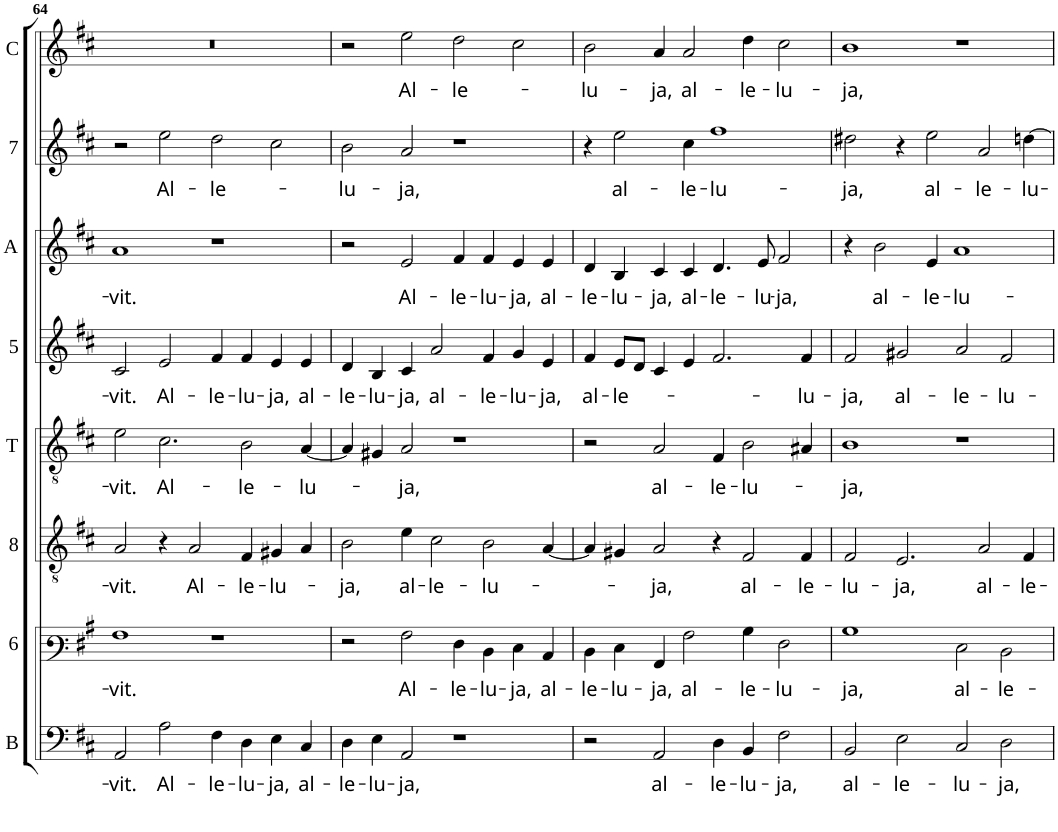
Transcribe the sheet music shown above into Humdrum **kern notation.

**kern	**text	**kern	**text	**kern	**text	**kern	**text	**kern	**text	**kern	**text	**kern	**text	**kern	**text
*part8	*part8	*part7	*part7	*part6	*part6	*part5	*part5	*part4	*part4	*part3	*part3	*part2	*part2	*part1	*part1
*staff8	*staff8	*staff7	*staff7	*staff6	*staff6	*staff5	*staff5	*staff4	*staff4	*staff3	*staff3	*staff2	*staff2	*staff1	*staff1
*I"Basis	*	*I"Sexta	*	*I"Octava	*	*I"Tenor	*	*I"Quinta	*	*I"Altus	*	*I"Septima	*	*I"Cantus	*
*I'B	*	*	*	*	*	*I'T	*	*	*	*I'A	*	*	*	*I'C	*
!!LO:PB:g=z
*clefF4	*	*clefF3	*	*clefGv2	*	*clefGv2	*	*clefG2	*	*clefG2	*	*clefG2	*	*clefG2	*
*k[f#c#]	*	*k[f#c#]	*	*k[f#c#]	*	*k[f#c#]	*	*k[f#c#]	*	*k[f#c#]	*	*k[f#c#]	*	*k[f#c#]	*
*D:	*	*D:	*	*D:	*	*D:	*	*D:	*	*D:	*	*D:	*	*D:	*
*M4/2	*	*M4/2	*	*M4/2	*	*M4/2	*	*M4/2	*	*M4/2	*	*M4/2	*	*M4/2	*
=64	=64	=64	=64	=64	=64	=64	=64	=64	=64	=64	=64	=64	=64	=64	=64
!	!LO:LY:b	!	!LO:LY:b	!	!LO:LY:b	!	!LO:LY:b	!	!LO:LY:b	!	!LO:LY:b	!	!	!	!
2AA/	-vit.	1A	-vit.	2A/	-vit.	2e\	-vit.	2c#/	-vit.	1a	-vit.	2r	.	0r	.
!	!LO:LY:b	!	!	!	!	!	!LO:LY:b	!	!LO:LY:b	!	!	!	!LO:LY:b	!	!
2A\	Al-	.	.	4r	.	2.c#\	Al-	2e/	Al-	.	.	2ee\	Al-	.	.
!	!	!	!	!	!LO:LY:b	!	!	!	!	!	!	!	!	!	!
.	.	.	.	2A/	Al-	.	.	.	.	.	.	.	.	.	.
!	!LO:LY:b	!	!	!	!	!	!	!	!LO:LY:b	!	!	!	!LO:LY:b	!	!
4F#\	-le-	1r	.	.	.	.	.	4f#/	-le-	1r	.	2dd\	-le-	.	.
!	!LO:LY:b	!	!	!	!LO:LY:b	!	!LO:LY:b	!	!LO:LY:b	!	!	!	!	!	!
4D\	-lu-	.	.	4F#/	-le-	2B\	-le-	4f#/	-lu-	.	.	.	.	.	.
!	!LO:LY:b	!	!	!	!LO:LY:b	!	!	!	!LO:LY:b	!	!	!	!	!	!
4E\	-ja,	.	.	4G#X/	-lu-	.	.	4e/	-ja,	.	.	2cc#\	.	.	.
!	!LO:LY:b	!	!	!	!	!	!LO:LY:b	!	!LO:LY:b	!	!	!	!	!	!
4C#/	al-	.	.	4A/	.	[4A/	-lu-	4e/	al-	.	.	.	.	.	.
=65	=65	=65	=65	=65	=65	=65	=65	=65	=65	=65	=65	=65	=65	=65	=65
!	!LO:LY:b	!	!	!	!LO:LY:b	!	!	!	!LO:LY:b	!	!	!	!LO:LY:b	!	!
4D\	-le-	2r	.	2B\	-ja,	4A/]	.	4d/	-le-	2r	.	2b\	-lu-	2r	.
!	!LO:LY:b	!	!	!	!	!	!	!	!LO:LY:b	!	!	!	!	!	!
4E\	-lu-	.	.	.	.	4G#X/	.	4B/	-lu-	.	.	.	.	.	.
!	!LO:LY:b	!	!LO:LY:b	!	!LO:LY:b	!	!LO:LY:b	!	!LO:LY:b	!	!LO:LY:b	!	!LO:LY:b	!	!LO:LY:b
2AA/	-ja,	2A\	Al-	4e\	al-	2A/	-ja,	4c#/	-ja,	2e/	Al-	2a/	-ja,	2ee\	Al-
!	!	!	!	!	!LO:LY:b	!	!	!	!LO:LY:b	!	!	!	!	!	!
.	.	.	.	2c#\	-le-	.	.	2a/	al-	.	.	.	.	.	.
!	!	!	!LO:LY:b	!	!	!	!	!	!	!	!LO:LY:b	!	!	!	!LO:LY:b
1r	.	4F#\	-le-	.	.	1r	.	.	.	4f#/	-le-	1r	.	2dd\	-le-
!	!	!	!LO:LY:b	!	!LO:LY:b	!	!	!	!LO:LY:b	!	!LO:LY:b	!	!	!	!
.	.	4D\	-lu-	2B\	-lu-	.	.	4f#/	-le-	4f#/	-lu-	.	.	.	.
!	!	!	!LO:LY:b	!	!	!	!	!	!LO:LY:b	!	!LO:LY:b	!	!	!	!
.	.	4E\	-ja,	.	.	.	.	4g/	-lu-	4e/	-ja,	.	.	2cc#\	.
!	!	!	!LO:LY:b	!	!	!	!	!	!LO:LY:b	!	!LO:LY:b	!	!	!	!
.	.	4C#/	al-	[4A/	.	.	.	4e/	-ja,	4e/	al-	.	.	.	.
=66	=66	=66	=66	=66	=66	=66	=66	=66	=66	=66	=66	=66	=66	=66	=66
!	!	!	!LO:LY:b	!	!	!	!	!	!LO:LY:b	!	!LO:LY:b	!	!	!	!LO:LY:b
2r	.	4D\	-le-	4A/]	.	2r	.	4f#/	al-	4d/	-le-	4r	.	2b\	-lu-
!	!	!	!LO:LY:b	!	!	!	!	!	!LO:LY:b	!	!LO:LY:b	!	!LO:LY:b	!	!
.	.	4E\	-lu-	4G#X/	.	.	.	8e/L	-le-	4B/	-lu-	2ee\	al-	.	.
.	.	.	.	.	.	.	.	8d/J	.	.	.	.	.	.	.
!	!LO:LY:b	!	!LO:LY:b	!	!LO:LY:b	!	!LO:LY:b	!	!	!	!LO:LY:b	!	!	!	!LO:LY:b
2AA/	al-	4AA/	-ja,	2A/	-ja,	2A/	al-	4c#/	.	4c#/	-ja,	.	.	4a/	-ja,
!	!	!	!LO:LY:b	!	!	!	!	!	!	!	!LO:LY:b	!	!LO:LY:b	!	!LO:LY:b
.	.	2A\	al-	.	.	.	.	4e/	.	4c#/	al-	4cc#\	-le-	2a/	al-
!	!LO:LY:b	!	!	!	!	!	!LO:LY:b	!	!	!	!LO:LY:b	!	!LO:LY:b	!	!
4D\	-le-	.	.	4r	.	4F#/	-le-	2.f#/	.	4.d/	-le-	1ff#	-lu-	.	.
!	!LO:LY:b	!	!LO:LY:b	!	!LO:LY:b	!	!LO:LY:b	!	!	!	!	!	!	!	!LO:LY:b
4BB/	-lu-	4B\	-le-	2F#/	al-	2B\	-lu-	.	.	.	.	.	.	4dd\	-le-
!	!	!	!	!	!	!	!	!	!	!	!LO:LY:b	!	!	!	!
.	.	.	.	.	.	.	.	.	.	8e/	-lu-	.	.	.	.
!	!LO:LY:b	!	!LO:LY:b	!	!	!	!	!	!	!	!LO:LY:b	!	!	!	!LO:LY:b
2F#\	-ja,	2F#\	-lu-	.	.	.	.	.	.	2f#/	-ja,	.	.	2cc#\	-lu-
!	!	!	!	!	!LO:LY:b	!	!	!	!LO:LY:b	!	!	!	!	!	!
.	.	.	.	4F#/	-le-	4A#X/	.	4f#/	-lu-	.	.	.	.	.	.
=67	=67	=67	=67	=67	=67	=67	=67	=67	=67	=67	=67	=67	=67	=67	=67
!	!LO:LY:b	!	!LO:LY:b	!	!LO:LY:b	!	!LO:LY:b	!	!LO:LY:b	!	!	!	!LO:LY:b	!	!LO:LY:b
2BB/	al-	1B	-ja,	2F#/	-lu-	1B	-ja,	2f#/	-ja,	4r	.	2dd#X\	-ja,	1b	-ja,
!	!	!	!	!	!	!	!	!	!	!	!LO:LY:b	!	!	!	!
.	.	.	.	.	.	.	.	.	.	2b\	al-	.	.	.	.
!	!LO:LY:b	!	!	!	!LO:LY:b	!	!	!	!LO:LY:b	!	!	!	!	!	!
2E\	-le-	.	.	2.E/	-ja,	.	.	2g#X/	al-	.	.	4r	.	.	.
!	!	!	!	!	!	!	!	!	!	!	!LO:LY:b	!	!LO:LY:b	!	!
.	.	.	.	.	.	.	.	.	.	4e/	-le-	2ee\	al-	.	.
!	!LO:LY:b	!	!LO:LY:b	!	!	!	!	!	!LO:LY:b	!	!LO:LY:b	!	!	!	!
2C#/	-lu-	2E\	al-	.	.	1r	.	2a/	-le-	1a	-lu-	.	.	1r	.
!	!	!	!	!	!LO:LY:b	!	!	!	!	!	!	!	!LO:LY:b	!	!
.	.	.	.	2A/	al-	.	.	.	.	.	.	2a/	-le-	.	.
!	!LO:LY:b	!	!LO:LY:b	!	!	!	!	!	!LO:LY:b	!	!	!	!	!	!
2D\	-ja,	2D\	-le-	.	.	.	.	2f#/	-lu-	.	.	.	.	.	.
!	!	!	!	!	!LO:LY:b	!	!	!	!	!	!	!	!LO:LY:b	!	!
.	.	.	.	4F#/	-le-	.	.	.	.	.	.	[4ddn\	-lu-	.	.
=	=	=	=	=	=	=	=	=	=	=	=	=	=	=	=
*-	*-	*-	*-	*-	*-	*-	*-	*-	*-	*-	*-	*-	*-	*-	*-
